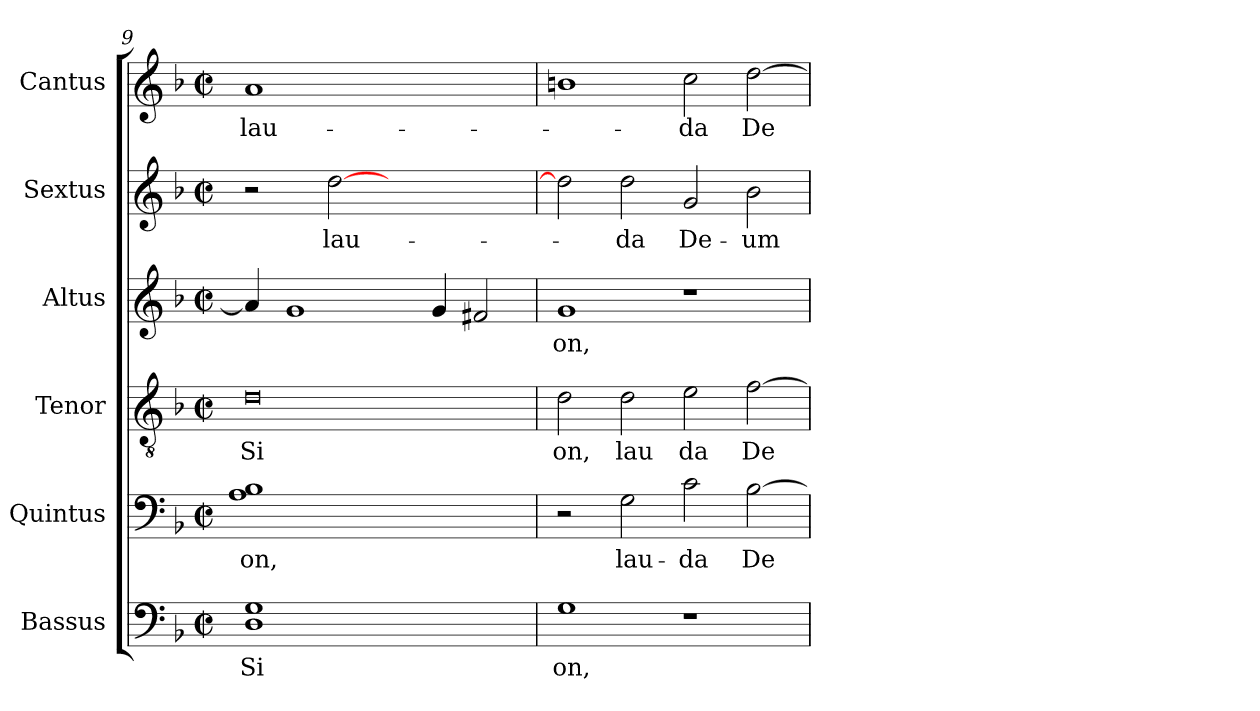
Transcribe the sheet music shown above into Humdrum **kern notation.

**kern	**text	**kern	**text	**kern	**text	**kern	**text	**kern	**text	**kern	**text
*part6	*part6	*part5	*part5	*part4	*part4	*part3	*part3	*part2	*part2	*part1	*part1
*staff6	*staff6	*staff5	*staff5	*staff4	*staff4	*staff3	*staff3	*staff2	*staff2	*staff1	*staff1
*I"Bassus	*	*I"Quintus	*	*I"Tenor	*	*I"Altus	*	*I"Sextus	*	*I"Cantus	*
*I'Bassus	*	*I'Quintus	*	*I'Tenor	*	*I'Altus	*	*I'Sextus	*	*I'Cantus	*
*clefF4	*	*clefF4	*	*clefGv2	*	*clefG2	*	*clefG2	*	*clefG2	*
*k[b-]	*	*k[b-]	*	*k[b-]	*	*k[b-]	*	*k[b-]	*	*k[b-]	*
*F:	*	*F:	*	*F:	*	*F:	*	*F:	*	*F:	*
*M2/2	*	*M2/2	*	*M2/2	*	*M2/2	*	*M2/2	*	*M2/2	*
*met(c|)	*	*met(c|)	*	*met(c|)	*	*met(c|)	*	*met(c|)	*	*met(c|)	*
=9	=9	=9	=9	=9	=9	=9	=9	=9	=9	=9	=9
!	!LO:LY:b:cj	!	!LO:LY:b:cj	!LO:N:vis=0	!LO:LY:b:cj	!	!	!	!	!	!LO:LY:b:cj
1G 1D	Si	1B- 1A	-on,	1d	Si	4a/]	.	2r	.	1a	lau-
.	.	.	.	.	.	1g	.	.	.	.	.
!	!	!	!	!	!	!	!	!	!LO:LY:b	!	!
.	.	.	.	.	.	.	.	[>2dd\	lau-	.	.
1ryy	.	1ryy	.	1ryy	.	.	.	1ryy	.	1ryy	.
.	.	.	.	.	.	4g/	.	.	.	.	.
.	.	.	.	.	.	2f#/	.	.	.	.	.
=10	=10	=10	=10	=10	=10	=10	=10	=10	=10	=10	=10
!	!LO:LY:b:cj	!	!	!	!LO:LY:b:cj	!	!LO:LY:b:cj	!	!	!	!
1G	on,	2r	.	2d\	on,	1g	on,	2dd\]	.	1bn	.
!	!	!	!LO:LY:b:cj	!	!LO:LY:b:cj	!	!	!	!LO:LY:b:cj	!	!
.	.	2G\	lau-	2d\	lau	.	.	2dd\	-da	.	.
!	!	!	!LO:LY:b:cj	!	!LO:LY:b:cj	!	!	!	!LO:LY:b:cj	!	!LO:LY:b:cj
1r	.	2c\	-da	2e\	da	1r	.	2g/	De-	2cc\	-da
!	!	!	!LO:LY:b	!	!LO:LY:b	!	!	!	!LO:LY:b:cj	!	!LO:LY:b
.	.	[>2B-\	De-	[>2f\	De	.	.	2b-\	-um	[>2dd\	De-
=	=	=	=	=	=	=	=	=	=	=	=
*-	*-	*-	*-	*-	*-	*-	*-	*-	*-	*-	*-
